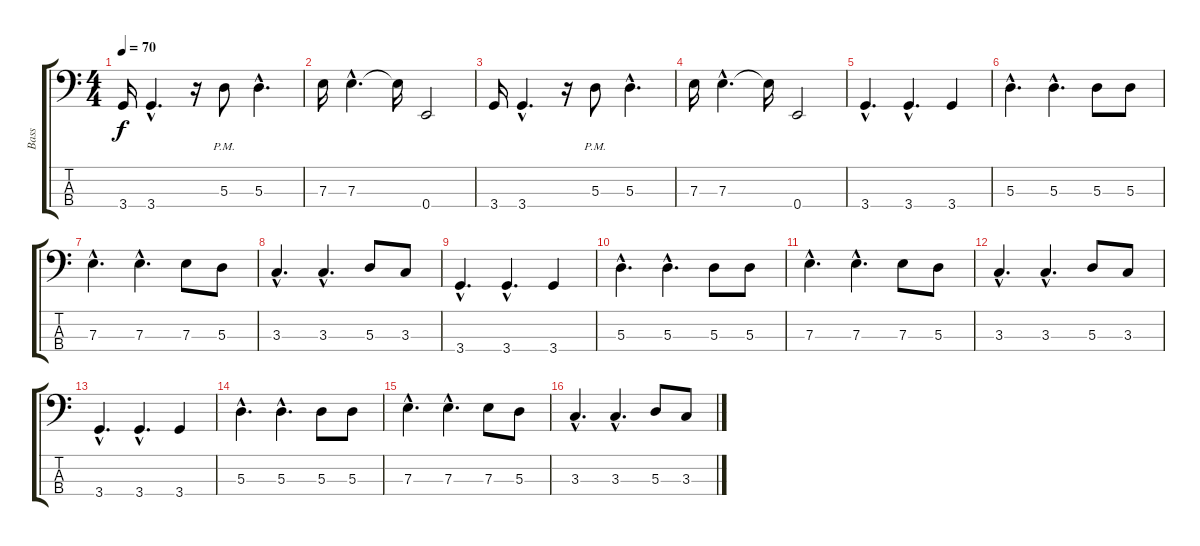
\track ("Bass" "Bass") {instrument acousticguitarsteel}
\staff {score tabs}
\tuning (G2 D2 A1 E1) {hide}
\ts (4 4)
\tempo 70
\clef f4
\ks c
3.4.16{dy f} 3.4{hac}.4{d} r.16 5.3{pm}.8 5.3{hac}.4{d} |
7.3.16 7.3{hac}.4{d} 7.3{t}.16 0.4.2 |
3.4.16 3.4{hac}.4{d} r.16 5.3{pm}.8 5.3{hac}.4{d} |
7.3.16 7.3{hac}.4{d} 7.3{t}.16 0.4.2 |
3.4{hac}.4{d} 3.4{hac}.4{d} 3.4.4 |
5.3{hac}.4{d} 5.3{hac}.4{d} 5.3.8 5.3.8 |
7.3{hac}.4{d} 7.3{hac}.4{d} 7.3.8 5.3.8 |
3.3{hac}.4{d} 3.3{hac}.4{d} 5.3.8 3.3.8 |
3.4{hac}.4{d} 3.4{hac}.4{d} 3.4.4 |
5.3{hac}.4{d} 5.3{hac}.4{d} 5.3.8 5.3.8 |
7.3{hac}.4{d} 7.3{hac}.4{d} 7.3.8 5.3.8 |
3.3{hac}.4{d} 3.3{hac}.4{d} 5.3.8 3.3.8 |
3.4{hac}.4{d} 3.4{hac}.4{d} 3.4.4 |
5.3{hac}.4{d} 5.3{hac}.4{d} 5.3.8 5.3.8 |
7.3{hac}.4{d} 7.3{hac}.4{d} 7.3.8 5.3.8 |
3.3{hac}.4{d} 3.3{hac}.4{d} 5.3.8 3.3.8
